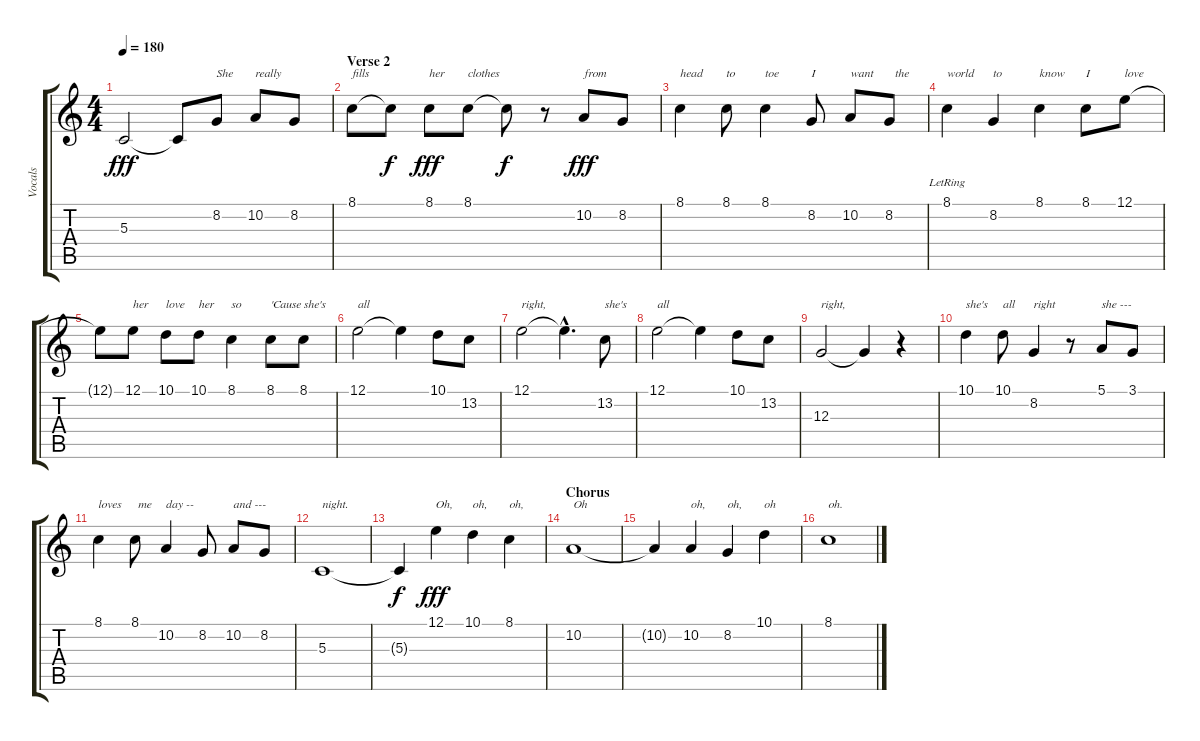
\track ("Vocals" "Vocals") {instrument altosax}
\staff {score tabs}
\tuning (E4 B3 G3 D3 A2 E2) {hide}
\ts (4 4)
\tempo 180
\clef g2
\ks c
5.3{t}.2{dy fff} 5.3{t}.8 8.2.8{txt "She"} 10.2.8{txt "really"} 8.2.8 |
\section ("" "Verse 2")
8.1.8{txt "fills"} 8.1{t}.8{dy f} 8.1.8{txt "her" dy fff} 8.1.8{txt "clothes"} 8.1{t}.8{txt " " dy f} r.8{txt " "} 10.2.8{txt "from" dy fff} 8.2.8 |
8.1.4{txt "head"} 8.1.8{txt "to"} 8.1.4{txt "toe"} 8.2.8{txt "I"} 10.2.8{txt "want"} 8.2.8{txt "  the"} |
8.1{lr}.4{txt "world"} 8.2.4{txt "to"} 8.1.4{txt "know"} 8.1.8{txt "I"} 12.1.8{txt "love"} |
12.1{t}.8 12.1.8{txt "her"} 10.1.8{txt "love"} 10.1.8{txt "her"} 8.1.4{txt "so"} 8.1.8{txt "'Cause she's"} 8.1.8 |
12.1.2{txt "all"} 12.1{t}.4 10.1.8 13.2.8 |
12.1.2{txt "right,"} 12.1{hac t}.4{d} 13.2.8{txt "she's"} |
12.1.2{txt "all"} 12.1{t}.4 10.1.8 13.2.8 |
12.3.2{txt "right,"} 12.3{t}.4 r.4{txt " "} |
10.1.4{txt "she's"} 10.1.8{txt "all"} 8.2.4{txt "right"} r.8{txt " "} 5.1.8{txt "she ---"} 3.1.8 |
8.1.4{txt "loves"} 8.1.8{txt " me"} 10.2.4{txt "day --"} 8.2.8{txt " "} 10.2.8{txt "and ---"} 8.2.8 |
5.3.1{txt "night."} |
5.3{t}.4{dy f} 12.1.4{txt "Oh," dy fff} 10.1.4{txt "oh,"} 8.1.4{txt "oh,"} |
\section ("" "Chorus")
10.2.1{txt "Oh"} |
10.2{t}.4 10.2.4{txt "oh,"} 8.2.4{txt "oh,"} 10.1.4{txt "oh"} |
8.1.1{txt "oh."}
